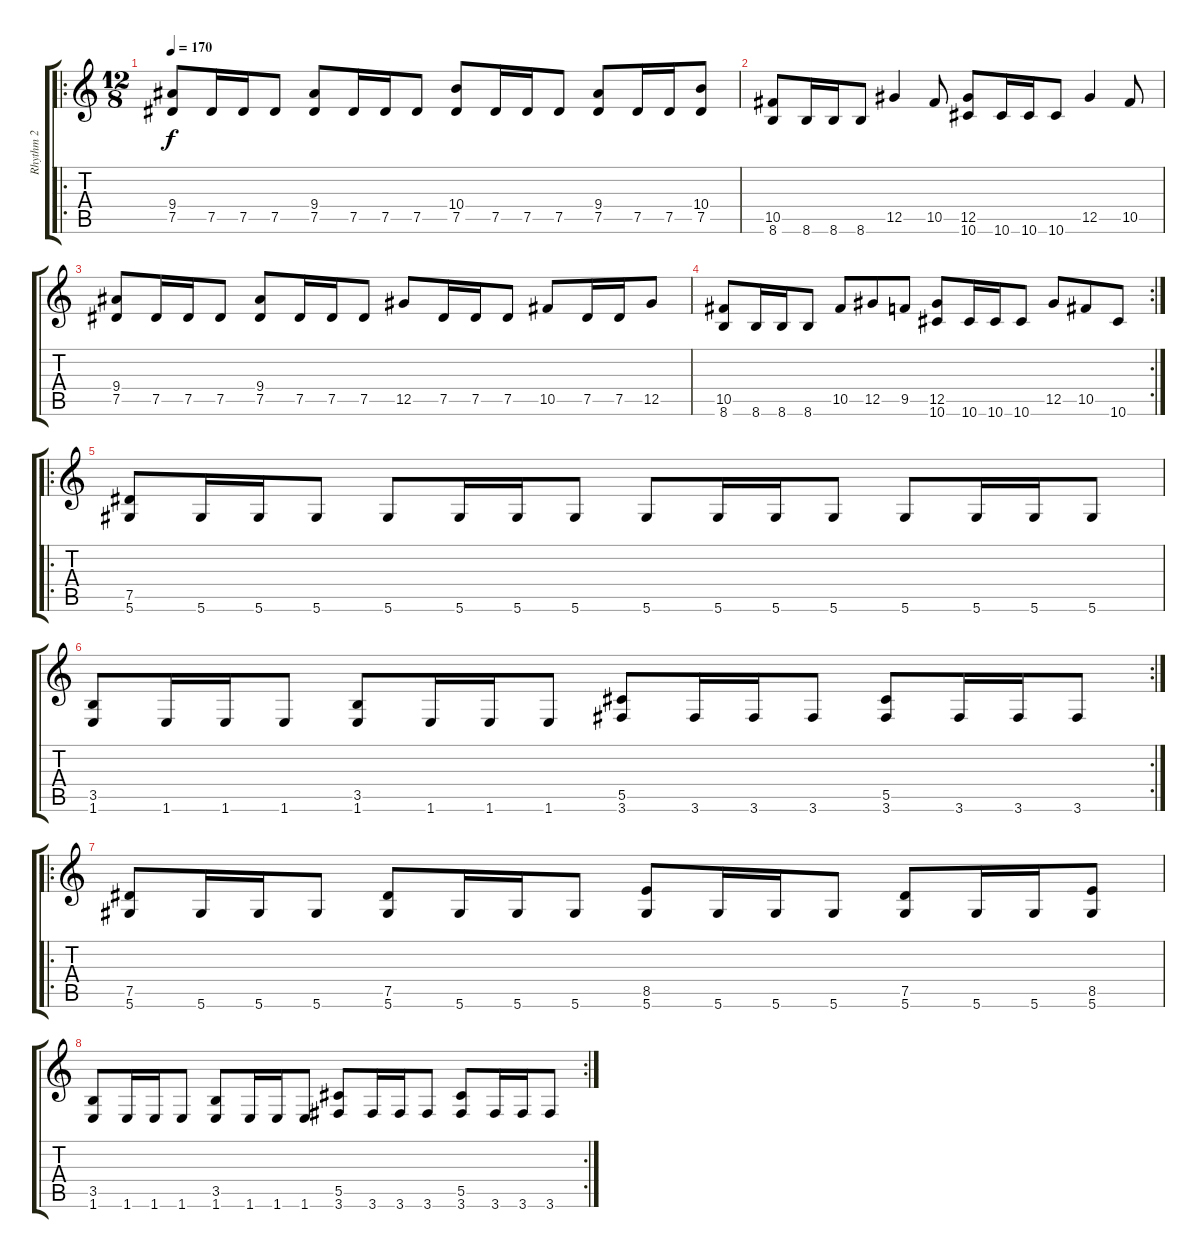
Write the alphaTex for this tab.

\track ("Rhythm 2" "Rhythm 2") {instrument distortionguitar}
\staff {score tabs}
\tuning (Eb4 Bb3 Gb3 Db3 Ab2 Eb2) {hide}
\ro
\ts (12 8)
\tempo 170
\clef g2
\ks c
(9.4 7.5).8{dy f} 7.5.16 7.5.16 7.5.8 (9.4 7.5).8 7.5.16 7.5.16 7.5.8 (10.4 7.5).8 7.5.16 7.5.16 7.5.8 (9.4 7.5).8 7.5.16 7.5.16 (10.4 7.5).8 |
(10.5 8.6).8 8.6.16 8.6.16 8.6.8 12.5.4 10.5.8 (12.5 10.6).8 10.6.16 10.6.16 10.6.8 12.5.4 10.5.8 |
(9.4 7.5).8 7.5.16 7.5.16 7.5.8 (9.4 7.5).8 7.5.16 7.5.16 7.5.8 12.5.8 7.5.16 7.5.16 7.5.8 10.5.8 7.5.16 7.5.16 12.5.8 |
\rc 2
(10.5 8.6).8 8.6.16 8.6.16 8.6.8 10.5.8 12.5.8 9.5.8 (12.5 10.6).8 10.6.16 10.6.16 10.6.8 12.5.8 10.5.8 10.6.8 |
\ro
(7.5 5.6).8 5.6.16 5.6.16 5.6.8 5.6.8 5.6.16 5.6.16 5.6.8 5.6.8 5.6.16 5.6.16 5.6.8 5.6.8 5.6.16 5.6.16 5.6.8 |
\rc 2
(3.5 1.6).8 1.6.16 1.6.16 1.6.8 (3.5 1.6).8 1.6.16 1.6.16 1.6.8 (5.5 3.6).8 3.6.16 3.6.16 3.6.8 (5.5 3.6).8 3.6.16 3.6.16 3.6.8 |
\ro
(7.5 5.6).8 5.6.16 5.6.16 5.6.8 (7.5 5.6).8 5.6.16 5.6.16 5.6.8 (8.5 5.6).8 5.6.16 5.6.16 5.6.8 (7.5 5.6).8 5.6.16 5.6.16 (8.5 5.6).8 |
\rc 2
(3.5 1.6).8 1.6.16 1.6.16 1.6.8 (3.5 1.6).8 1.6.16 1.6.16 1.6.8 (5.5 3.6).8 3.6.16 3.6.16 3.6.8 (5.5 3.6).8 3.6.16 3.6.16 3.6.8
